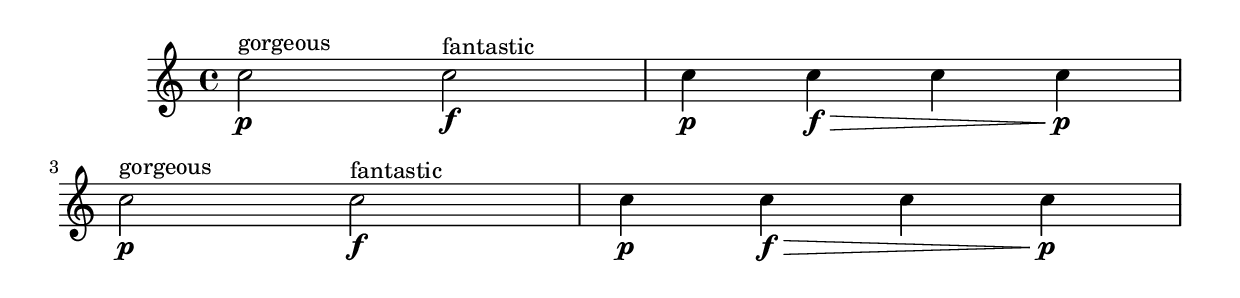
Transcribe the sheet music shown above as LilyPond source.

%% Do not edit this file; it is automatically
%% generated from LSR http://lsr.dsi.unimi.it
%% This file is in the public domain.
\version "2.13.16"

\header {
  lsrtags = "tweaks-and-overrides, spacing"

%% Translation of GIT committish: 2b0dc29608d6c3f5a03ead4877ae514c647adb74
  texidoces = "
Mediante el establecimiento de la propiedad @code{'Y-extent} a un valor
adecuado, todos los objetos @code{DynamicLineSpanner} (reguladores e
indicaciones dinámicas textuales) se pueden alinear con un punto de
referencia común, independientemente de sus dimensiones.  De esta
manera, todos los elementos estarán alineados verticalmente,
produciendo así un resultado más satisfactorio.

Se usa una idea similar para alinear las inscripciones de texto a lo
largo de su línea de base.

"
  doctitlees = "Indicaciones dinámicas y textuales alineadas verticalmente"

%% Translation of GIT committish: 0a868be38a775ecb1ef935b079000cebbc64de40
texidocde = "
Indem man die @code{'Y-extent}-Eigenschaft auf einen passenden Wert setzt,
können alle @code{DynamicLineSpanner}-Objekte (Crescendo-Klammern und
Dynamik-Texte)  (hairpins and dynamic texts) unabhängig von ihrer
wirklichen Ausdehnung an einem gemeinsamen Referenzpunkt ausgerichtet werden.
Auf diese Weise ist jedes Element vertikal ausgerichtet und der Notensatz
sieht ansprechender aus.

Die gleiche Idee wird benutzt, um Textbeschriftungen an ihrer
Grundlinie auszurichten.

"
  doctitlede = "Vertikale Ausrichtung von Dynamik und Textbeschriftung beeinflussen"
%% Translation of GIT committish: 217cd2b9de6e783f2a5c8a42be9c70a82195ad20
  texidocfr = "
Vous pourrez, en jouant sur la propriété @code{'Y-extent}, aligner les
différents objets @code{DynamicLineSpanner} (souflets ou textuels)
quelle que soit leur étendue, par rapport à un même point de référence.
Tous les éléments seront alors centrés sur une même ligne, ce qui sera
visuellement plus agréable.

C'est le même principe qui sert à aligner les indications textuelles sur
une ligne de référence.

"
  doctitlefr = "Alignement vertical des nuances indications textuelles"


  texidoc = "
By setting the @code{'Y-extent} property to a suitable value, all
@code{DynamicLineSpanner} objects (hairpins and dynamic texts) can be
aligned to a common reference point, regardless of their actual extent.
This way, every element will be vertically aligned, thus producing a
more pleasing output.

The same idea is used to align the text scripts along their baseline.

"
  doctitle = "Vertically aligned dynamics and textscripts"
} % begin verbatim

music = \relative c'' {
  c2\p^\markup { gorgeous } c\f^\markup { fantastic }
  c4\p c\f\> c c\!\p
}

{
  \music \break
  \override DynamicLineSpanner #'staff-padding = #2.0
  \override DynamicLineSpanner #'Y-extent = #'(-1.5 . 1.5)
  \override TextScript #'Y-extent = #'(-1.5 . 1.5)
  \music
}

